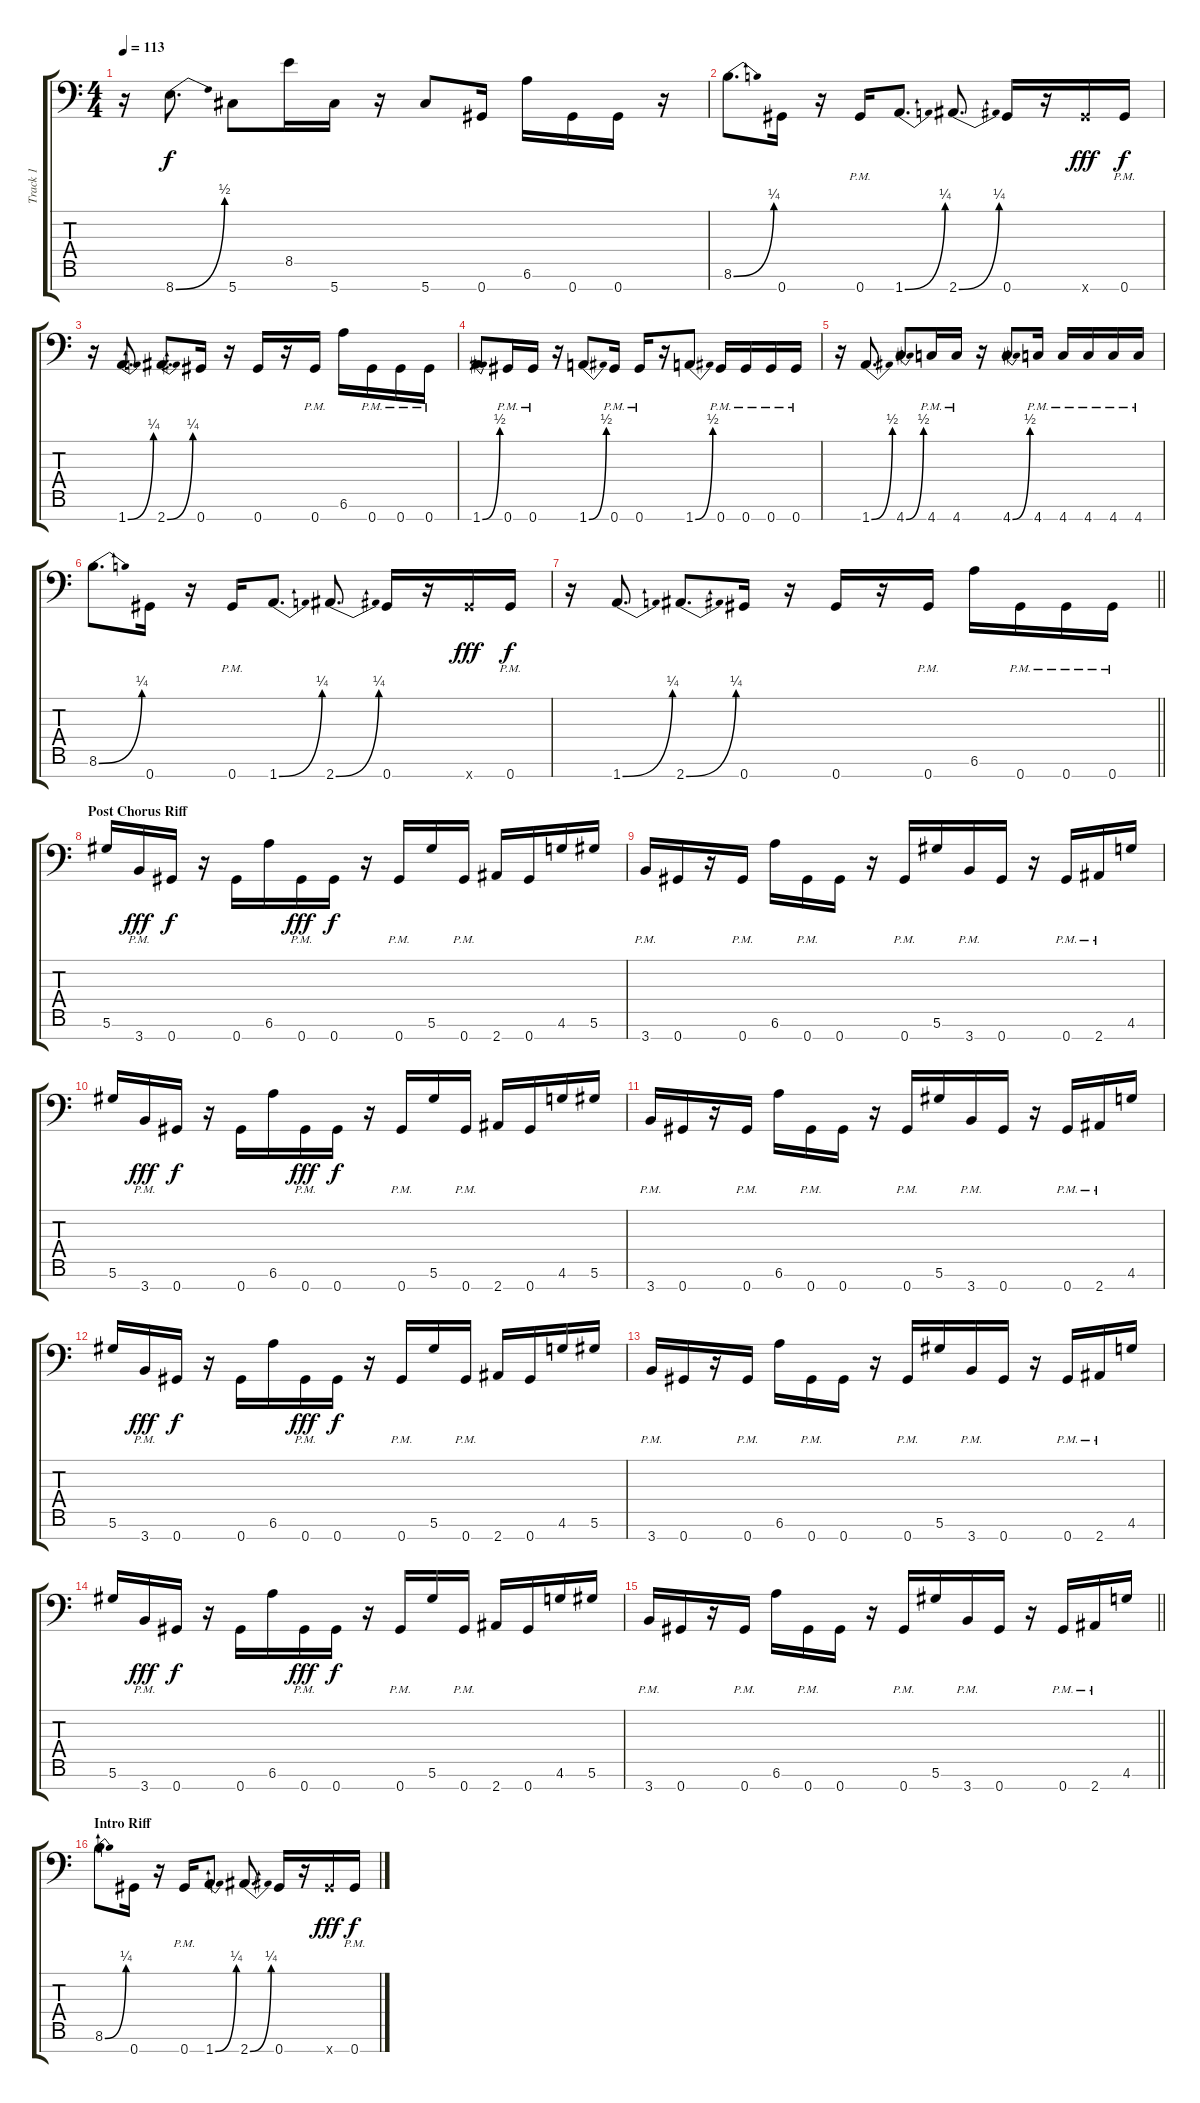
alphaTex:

\track ("Track 1" "Track 1") {instrument distortionguitar}
\staff {score tabs}
\tuning (Eb4 Bb3 Gb3 Db3 Ab2 Eb2 Ab1) {hide}
\ts (4 4)
\tempo 113
\clef f4
\ks c
r.16{dy f} 8.7{be (bend 0 0 60 2)}.8{d} 5.7.8 8.5.16 5.7.16 r.16 5.7.8 0.7.16 6.6.16 0.7.16 0.7.16 r.16 |
8.6{be (bend 0 0 60 1)}.8{d} 0.7.16 r.16 0.7{pm}.16 1.7{be (bend 0 0 60 1)}.8{d} 2.7{be (bend 0 0 60 1)}.8{d} 0.7.16 r.16 0.7{x}.16{dy fff} 0.7{pm}.16{dy f} |
r.16 1.7{be (bend 0 0 60 1)}.8{d} 2.7{be (bend 0 0 60 1)}.8{d} 0.7.16 r.16 0.7.16 r.16 0.7{pm}.16 6.6.16 0.7{pm}.16 0.7{pm}.16 0.7{pm}.16 |
1.7{be (bend 0 0 60 2)}.8 0.7{pm}.16 0.7{pm}.16 r.16 1.7{be (bend 0 0 60 2)}.8 0.7{pm}.16 0.7{pm}.16 r.16 1.7{be (bend 0 0 60 2)}.8 0.7{pm}.16 0.7{pm}.16 0.7{pm}.16 0.7{pm}.16 |
r.16 1.7{be (bend 0 0 60 2)}.8{d} 4.7{be (bend 0 0 60 2)}.8 4.7{pm}.16 4.7{pm}.16 r.16 4.7{be (bend 0 0 60 2)}.8 4.7{pm}.16 4.7{pm}.16 4.7{pm}.16 4.7{pm}.16 4.7{pm}.16 |
8.6{be (bend 0 0 60 1)}.8{d} 0.7.16 r.16 0.7{pm}.16 1.7{be (bend 0 0 60 1)}.8{d} 2.7{be (bend 0 0 60 1)}.8{d} 0.7.16 r.16 0.7{x}.16{dy fff} 0.7{pm}.16{dy f} |
\barLineRight lightlight
r.16 1.7{be (bend 0 0 60 1)}.8{d} 2.7{be (bend 0 0 60 1)}.8{d} 0.7.16 r.16 0.7.16 r.16 0.7{pm}.16 6.6.16 0.7{pm}.16 0.7{pm}.16 0.7{pm}.16 |
\section ("" "Post Chorus Riff")
5.6.16 3.7{pm}.16{dy fff} 0.7.16{dy f} r.16 0.7.16 6.6.16 0.7{pm}.16{dy fff} 0.7.16{dy f} r.16 0.7{pm}.16 5.6.16 0.7{pm}.16 2.7.16 0.7.16 4.6.16 5.6.16 |
3.7{pm}.16 0.7.16 r.16 0.7{pm}.16 6.6.16 0.7{pm}.16 0.7.16 r.16 0.7{pm}.16 5.6.16 3.7{pm}.16 0.7.16 r.16 0.7{pm}.16 2.7{pm}.16 4.6.16 |
5.6.16 3.7{pm}.16{dy fff} 0.7.16{dy f} r.16 0.7.16 6.6.16 0.7{pm}.16{dy fff} 0.7.16{dy f} r.16 0.7{pm}.16 5.6.16 0.7{pm}.16 2.7.16 0.7.16 4.6.16 5.6.16 |
3.7{pm}.16 0.7.16 r.16 0.7{pm}.16 6.6.16 0.7{pm}.16 0.7.16 r.16 0.7{pm}.16 5.6.16 3.7{pm}.16 0.7.16 r.16 0.7{pm}.16 2.7{pm}.16 4.6.16 |
5.6.16 3.7{pm}.16{dy fff} 0.7.16{dy f} r.16 0.7.16 6.6.16 0.7{pm}.16{dy fff} 0.7.16{dy f} r.16 0.7{pm}.16 5.6.16 0.7{pm}.16 2.7.16 0.7.16 4.6.16 5.6.16 |
3.7{pm}.16 0.7.16 r.16 0.7{pm}.16 6.6.16 0.7{pm}.16 0.7.16 r.16 0.7{pm}.16 5.6.16 3.7{pm}.16 0.7.16 r.16 0.7{pm}.16 2.7{pm}.16 4.6.16 |
5.6.16 3.7{pm}.16{dy fff} 0.7.16{dy f} r.16 0.7.16 6.6.16 0.7{pm}.16{dy fff} 0.7.16{dy f} r.16 0.7{pm}.16 5.6.16 0.7{pm}.16 2.7.16 0.7.16 4.6.16 5.6.16 |
\barLineRight lightlight
3.7{pm}.16 0.7.16 r.16 0.7{pm}.16 6.6.16 0.7{pm}.16 0.7.16 r.16 0.7{pm}.16 5.6.16 3.7{pm}.16 0.7.16 r.16 0.7{pm}.16 2.7{pm}.16 4.6.16 |
\section ("" "Intro Riff")
8.6{be (bend 0 0 60 1)}.8{d} 0.7.16 r.16 0.7{pm}.16 1.7{be (bend 0 0 60 1)}.8{d} 2.7{be (bend 0 0 60 1)}.8{d} 0.7.16 r.16 0.7{x}.16{dy fff} 0.7{pm}.16{dy f}
